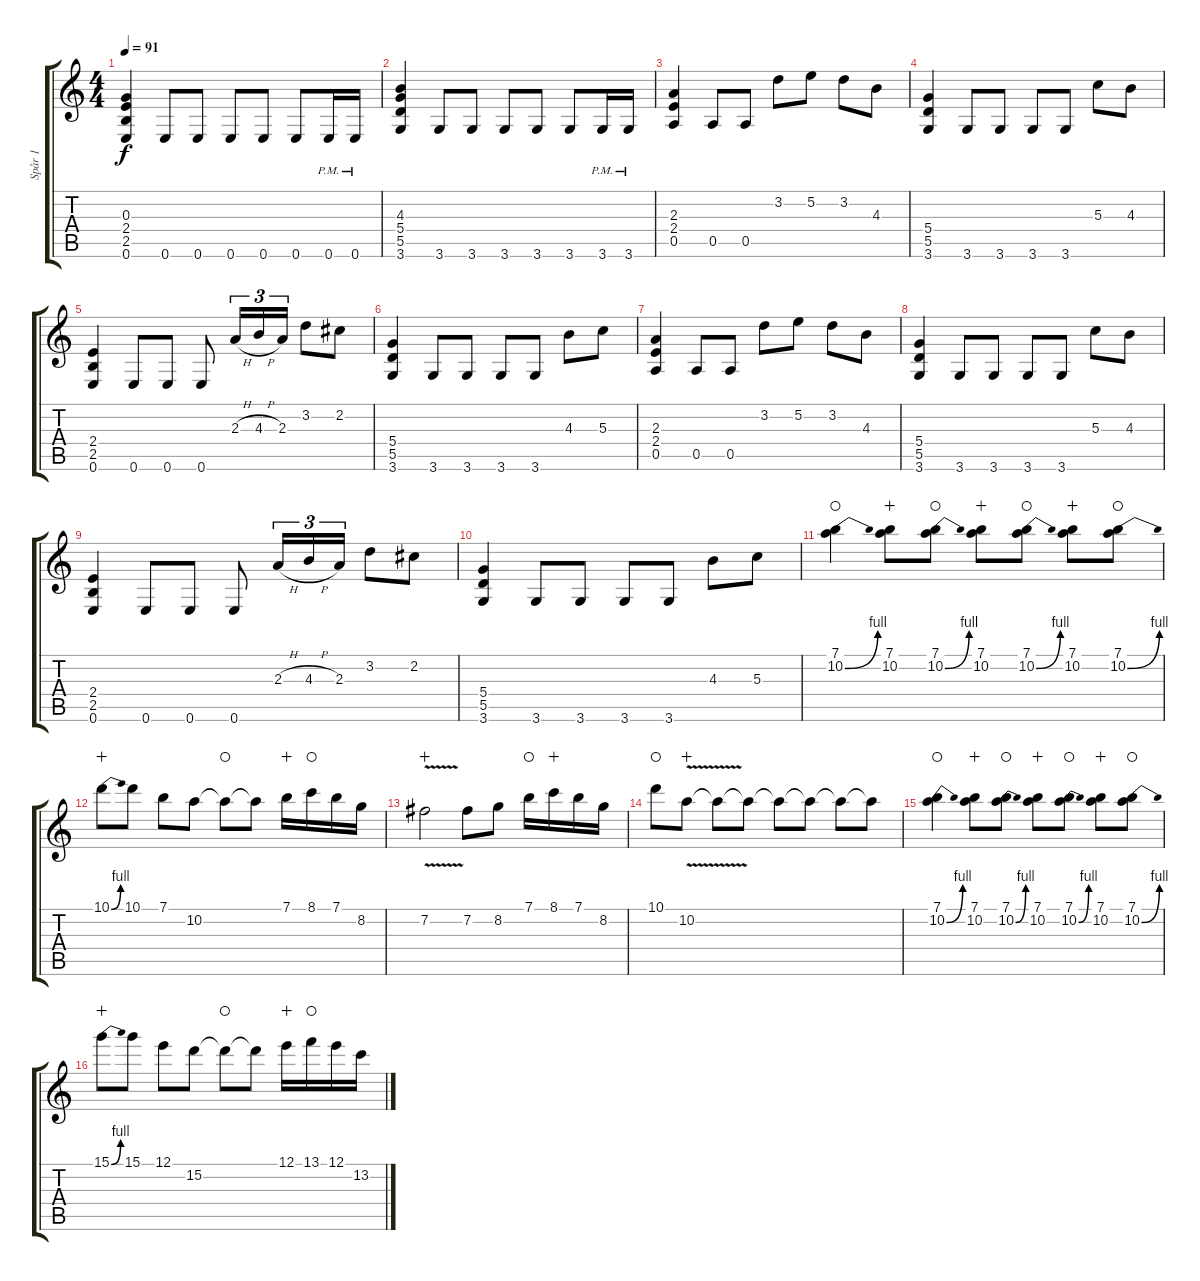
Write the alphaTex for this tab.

\track ("Spår 1" "Spår 1") {instrument electricguitarjazz}
\staff {score tabs}
\tuning (E4 B3 G3 D3 A2 E2) {hide}
\ts (4 4)
\tempo 91
\clef g2
\ks c
(0.3 2.4 2.5 0.6).4{dy f} 0.6.8 0.6.8 0.6.8 0.6.8 0.6.8 0.6{pm}.16 0.6{pm}.16 |
(4.3 5.4 5.5 3.6).4 3.6.8 3.6.8 3.6.8 3.6.8 3.6.8 3.6{pm}.16 3.6{pm}.16 |
(2.3 2.4 0.5).4 0.5.8 0.5.8 3.2.8 5.2.8 3.2.8 4.3.8 |
(5.4 5.5 3.6).4 3.6.8 3.6.8 3.6.8 3.6.8 5.3.8 4.3.8 |
(2.4 2.5 0.6).4 0.6.8 0.6.8 0.6.8 2.3{h}.16{tu (3 2)} 4.3{h}.16{tu (3 2)} 2.3.16{tu (3 2)} 3.2.8 2.2.8 |
(5.4 5.5 3.6).4 3.6.8 3.6.8 3.6.8 3.6.8 4.3.8 5.3.8 |
(2.3 2.4 0.5).4 0.5.8 0.5.8 3.2.8 5.2.8 3.2.8 4.3.8 |
(5.4 5.5 3.6).4 3.6.8 3.6.8 3.6.8 3.6.8 5.3.8 4.3.8 |
(2.4 2.5 0.6).4 0.6.8 0.6.8 0.6.8 2.3{h}.16{tu (3 2)} 4.3{h}.16{tu (3 2)} 2.3.16{tu (3 2)} 3.2.8 2.2.8 |
(5.4 5.5 3.6).4 3.6.8 3.6.8 3.6.8 3.6.8 4.3.8 5.3.8 |
(7.1 10.2{be (bend 0 0 60 4)}).4{waho} (7.1 10.2).8{wahc} (7.1 10.2{be (bend 0 0 60 4)}).8{waho} (7.1 10.2).8{wahc} (7.1 10.2{be (bend 0 0 60 4)}).8{waho} (7.1 10.2).8{wahc} (7.1 10.2{be (bend 0 0 60 4)}).8{waho} |
10.1{be (bend 0 0 60 4)}.8{wahc} 10.1.8 7.1.8 10.2.8 10.2{t}.8{waho} 10.2{t}.8 7.1.16{wahc} 8.1.16{waho} 7.1.16 8.2.16 |
7.2{v}.2{wahc} 7.2.8 8.2.8 7.1.16{waho} 8.1.16{wahc} 7.1.16 8.2.16 |
10.1.8{waho} 10.2{v}.8{wahc} 10.2{t}.8 10.2{t}.8 10.2{t}.8 10.2{t}.8 10.2{t}.8 10.2{t}.8 |
(7.1 10.2{be (bend 0 0 60 4)}).4{waho} (7.1 10.2).8{wahc} (7.1 10.2{be (bend 0 0 60 4)}).8{waho} (7.1 10.2).8{wahc} (7.1 10.2{be (bend 0 0 60 4)}).8{waho} (7.1 10.2).8{wahc} (7.1 10.2{be (bend 0 0 60 4)}).8{waho} |
15.1{be (bend 0 0 60 4)}.8{wahc} 15.1.8 12.1.8 15.2.8 15.2{t}.8{waho} 15.2{t}.8 12.1.16{wahc} 13.1.16{waho} 12.1.16 13.2.16
